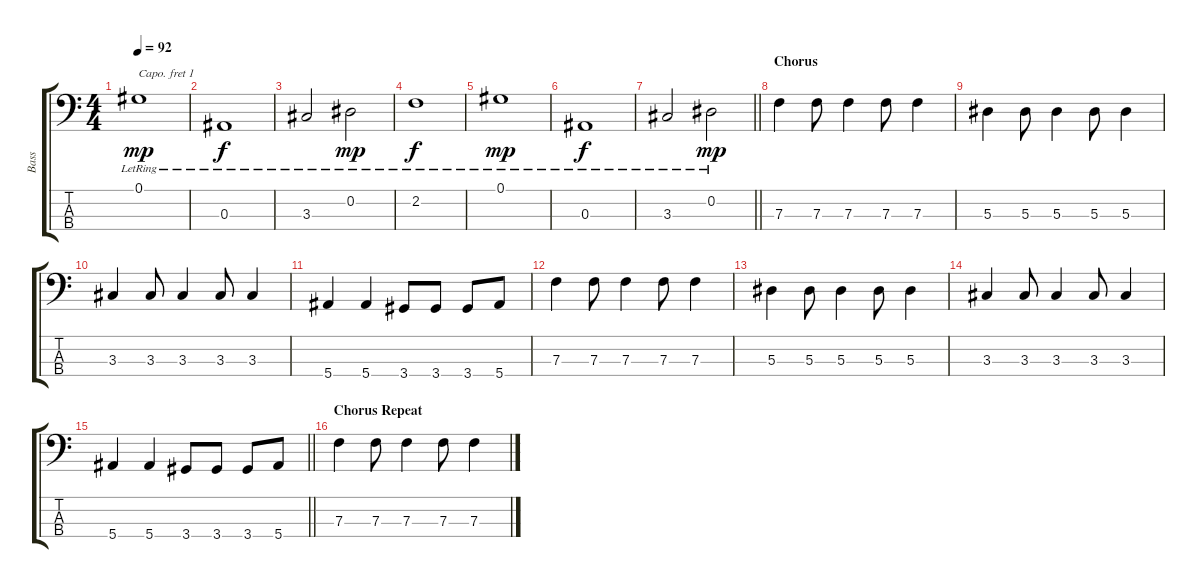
\track ("Bass" "Bass") {instrument electricbassfinger}
\staff {score tabs}
\capo 1
\tuning (G2 D2 A1 E1) {hide}
\ts (4 4)
\tempo 92
\clef f4
\ks c
0.1{lr}.1{dy mp} |
0.3{lr}.1{dy f} |
3.3{lr}.2 0.2{lr}.2{dy mp} |
2.2{lr}.1{dy f} |
0.1{lr}.1{dy mp} |
0.3{lr}.1{dy f} |
\barLineRight lightlight
3.3{lr}.2 0.2{lr}.2{dy mp} |
\section ("" "Chorus")
7.3.4 7.3.8 7.3.4 7.3.8 7.3.4 |
5.3.4 5.3.8 5.3.4 5.3.8 5.3.4 |
3.3.4 3.3.8 3.3.4 3.3.8 3.3.4 |
5.4.4 5.4.4 3.4.8 3.4.8 3.4.8 5.4.8 |
7.3.4 7.3.8 7.3.4 7.3.8 7.3.4 |
5.3.4 5.3.8 5.3.4 5.3.8 5.3.4 |
3.3.4 3.3.8 3.3.4 3.3.8 3.3.4 |
\barLineRight lightlight
5.4.4 5.4.4 3.4.8 3.4.8 3.4.8 5.4.8 |
\section ("" "Chorus Repeat")
7.3.4 7.3.8 7.3.4 7.3.8 7.3.4
